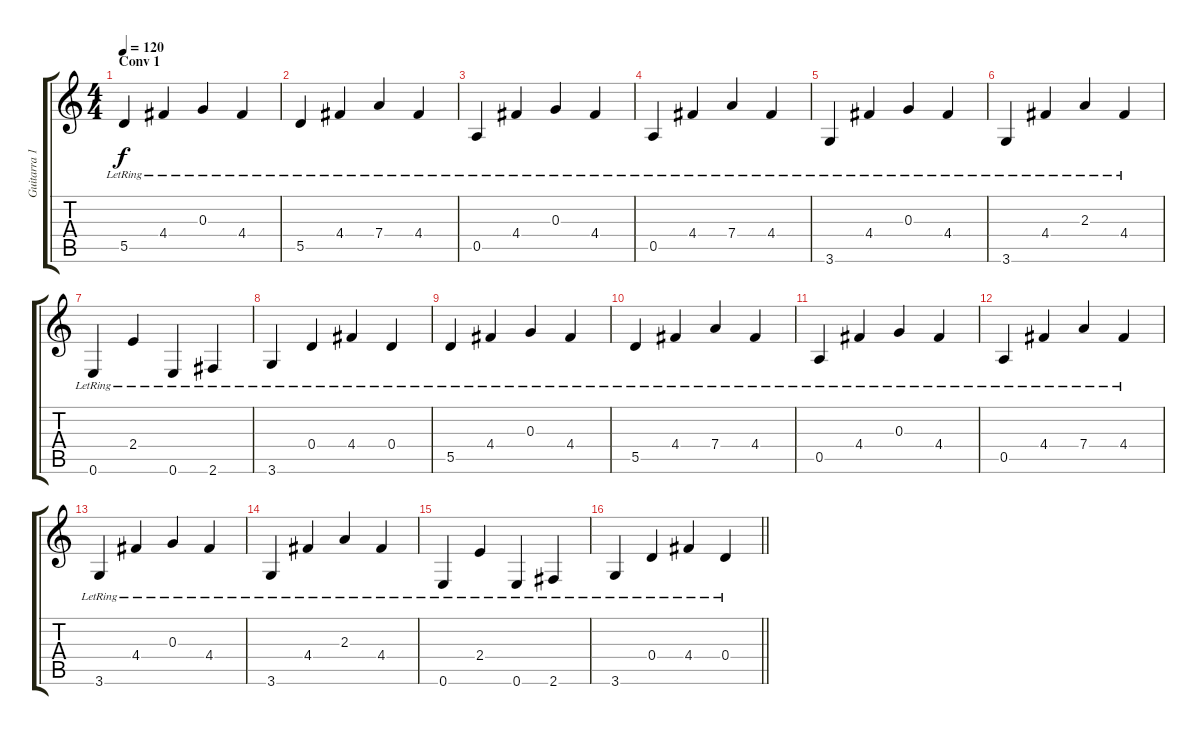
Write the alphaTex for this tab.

\track ("Guitarra 1" "Guitarra 1") {instrument acousticguitarsteel}
\staff {score tabs}
\tuning (E4 B3 G3 D3 A2 E2) {hide}
\ts (4 4)
\section ("" "Conv 1")
\tempo 120
\clef g2
\ks c
5.5{lr}.4{dy f} 4.4{lr}.4 0.3{lr}.4 4.4{lr}.4 |
5.5{lr}.4 4.4{lr}.4 7.4{lr}.4 4.4{lr}.4 |
0.5{lr}.4 4.4{lr}.4 0.3{lr}.4 4.4{lr}.4 |
0.5{lr}.4 4.4{lr}.4 7.4{lr}.4 4.4{lr}.4 |
3.6{lr}.4 4.4{lr}.4 0.3{lr}.4 4.4{lr}.4 |
3.6{lr}.4 4.4{lr}.4 2.3{lr}.4 4.4{lr}.4 |
0.6{lr}.4 2.4{lr}.4 0.6{lr}.4 2.6{lr}.4 |
3.6{lr}.4 0.4{lr}.4 4.4{lr}.4 0.4{lr}.4 |
5.5{lr}.4 4.4{lr}.4 0.3{lr}.4 4.4{lr}.4 |
5.5{lr}.4 4.4{lr}.4 7.4{lr}.4 4.4{lr}.4 |
0.5{lr}.4 4.4{lr}.4 0.3{lr}.4 4.4{lr}.4 |
0.5{lr}.4 4.4{lr}.4 7.4{lr}.4 4.4{lr}.4 |
3.6{lr}.4 4.4{lr}.4 0.3{lr}.4 4.4{lr}.4 |
3.6{lr}.4 4.4{lr}.4 2.3{lr}.4 4.4{lr}.4 |
0.6{lr}.4 2.4{lr}.4 0.6{lr}.4 2.6{lr}.4 |
\barLineRight lightlight
3.6{lr}.4 0.4{lr}.4 4.4{lr}.4 0.4{lr}.4
